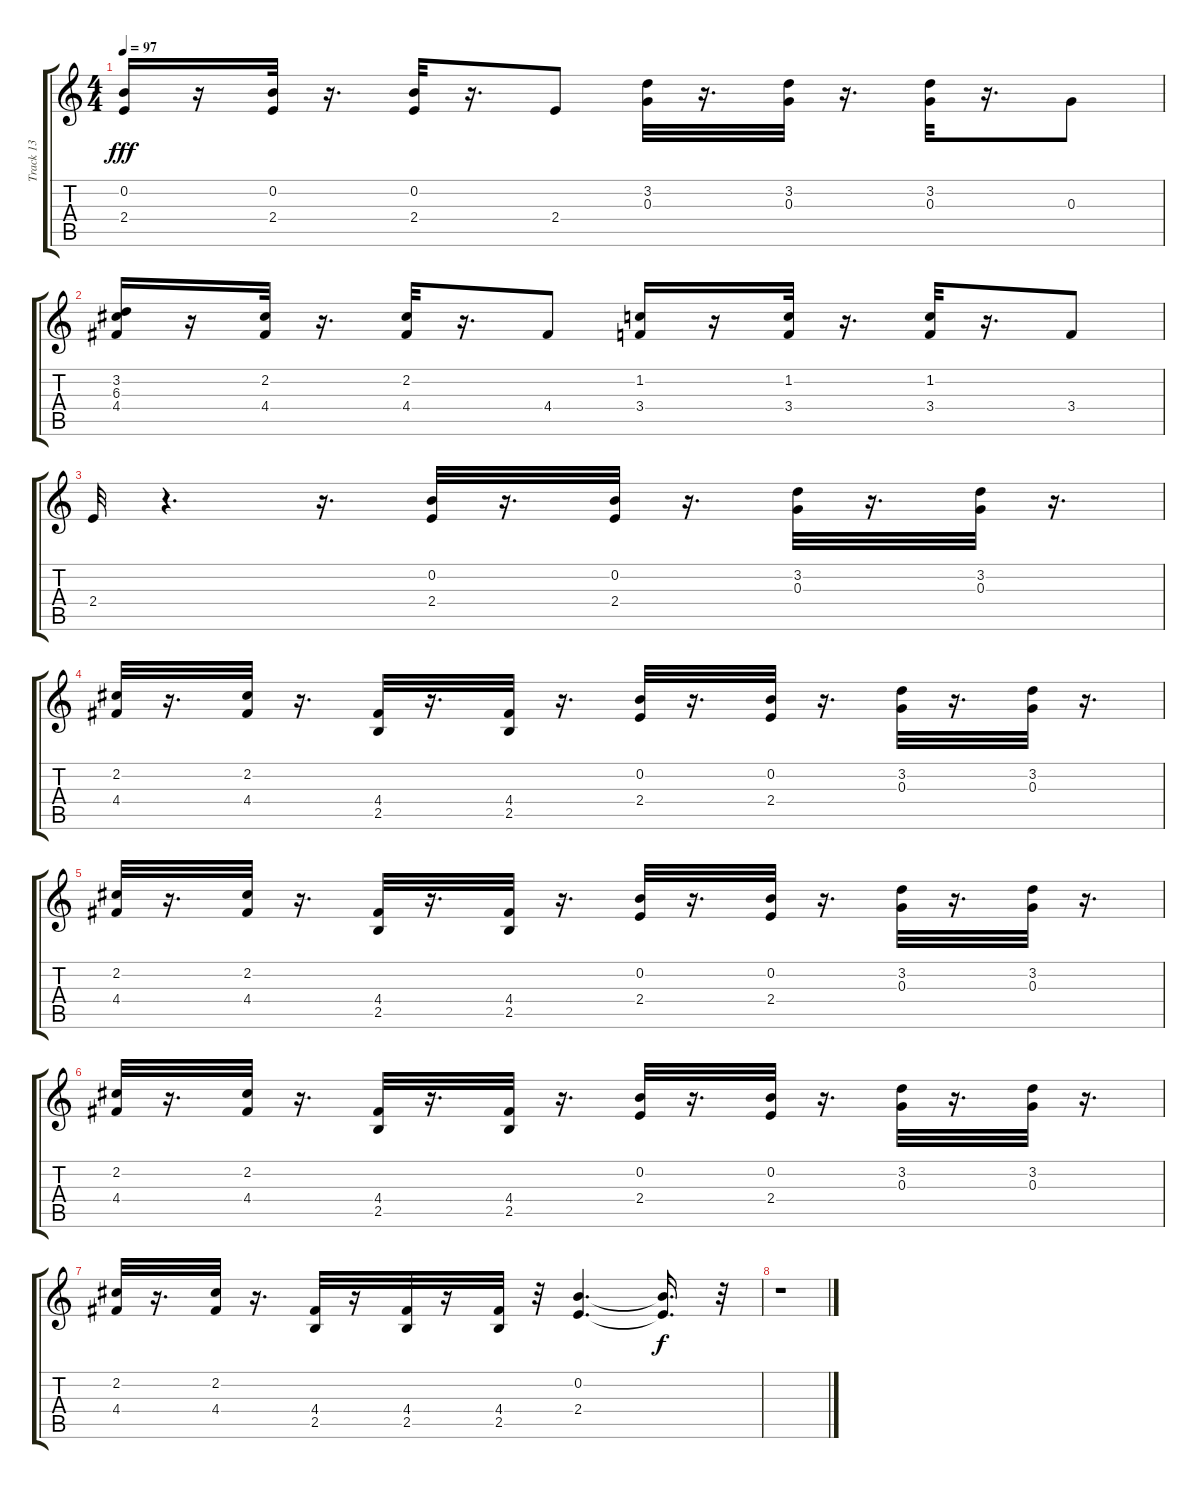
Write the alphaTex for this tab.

\track ("Track 13" "Track 13") {instrument overdrivenguitar}
\staff {score tabs}
\tuning (E4 B3 G3 D3 A2 E2) {hide}
\ts (4 4)
\tempo 97
\clef g2
\ks c
(0.2 2.4).16{dy fff} r.16 (0.2 2.4).32 r.16{d} (0.2 2.4).32 r.16{d} 2.4.8 (3.2 0.3).32 r.16{d} (3.2 0.3).32 r.16{d} (3.2 0.3).32 r.16{d} 0.3.8 |
(3.2 6.3 4.4).16 r.16 (2.2 4.4).32 r.16{d} (2.2 4.4).32 r.16{d} 4.4.8 (1.2 3.4).16 r.16 (1.2 3.4).32 r.16{d} (1.2 3.4).32 r.16{d} 3.4.8 |
2.4.32 r.4{d} r.16{d} (0.2 2.4).32 r.16{d} (0.2 2.4).32 r.16{d} (3.2 0.3).32 r.16{d} (3.2 0.3).32 r.16{d} |
(2.2 4.4).32 r.16{d} (2.2 4.4).32 r.16{d} (4.4 2.5).32 r.16{d} (4.4 2.5).32 r.16{d} (0.2 2.4).32 r.16{d} (0.2 2.4).32 r.16{d} (3.2 0.3).32 r.16{d} (3.2 0.3).32 r.16{d} |
(2.2 4.4).32 r.16{d} (2.2 4.4).32 r.16{d} (4.4 2.5).32 r.16{d} (4.4 2.5).32 r.16{d} (0.2 2.4).32 r.16{d} (0.2 2.4).32 r.16{d} (3.2 0.3).32 r.16{d} (3.2 0.3).32 r.16{d} |
(2.2 4.4).32 r.16{d} (2.2 4.4).32 r.16{d} (4.4 2.5).32 r.16{d} (4.4 2.5).32 r.16{d} (0.2 2.4).32 r.16{d} (0.2 2.4).32 r.16{d} (3.2 0.3).32 r.16{d} (3.2 0.3).32 r.16{d} |
(2.2 4.4).32 r.16{d} (2.2 4.4).32 r.16{d} (4.4 2.5).32 r.16 (4.4 2.5).32 r.16 (4.4 2.5).32 r.32 (0.2 2.4).4{d} (0.2{t} 2.4{t}).16{d dy f} r.32 |
r.1
